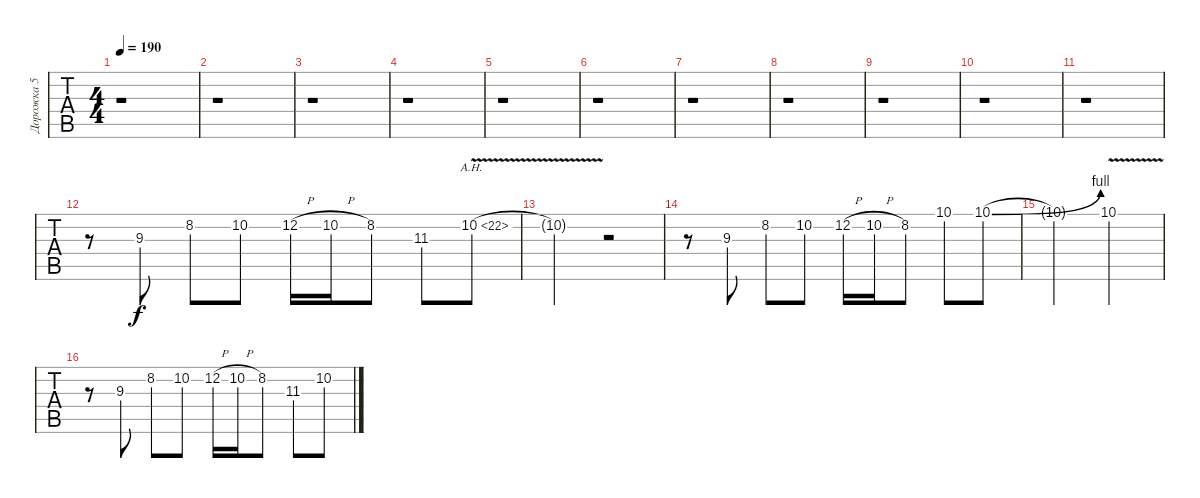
\track ("Дорожка 5" "Дорожка 5") {instrument overdrivenguitar}
\staff {tabs}
\tuning (E4 B3 G3 D3 A2 E2) {hide}
\ts (4 4)
\tempo 190
\clef g2
\ks c
r.1{dy f} |
r.1 |
r.1 |
r.1 |
r.1 |
r.1 |
r.1 |
r.1 |
r.1 |
r.1 |
r.1 |
r.8 9.3.8 8.2.8 10.2.8 12.2{h}.16 10.2{h}.16 8.2.8 11.3.8 10.2{ah 12 v}.8 |
10.2{t}.2 r.2 |
r.8 9.3.8 8.2.8 10.2.8 12.2{h}.16 10.2{h}.16 8.2.8 10.1.8 10.1{be (bend 0 0 60 4)}.8 |
10.1{t}.2 10.1{v}.2 |
r.8 9.3.8 8.2.8 10.2.8 12.2{h}.16 10.2{h}.16 8.2.8 11.3.8 10.2.8
